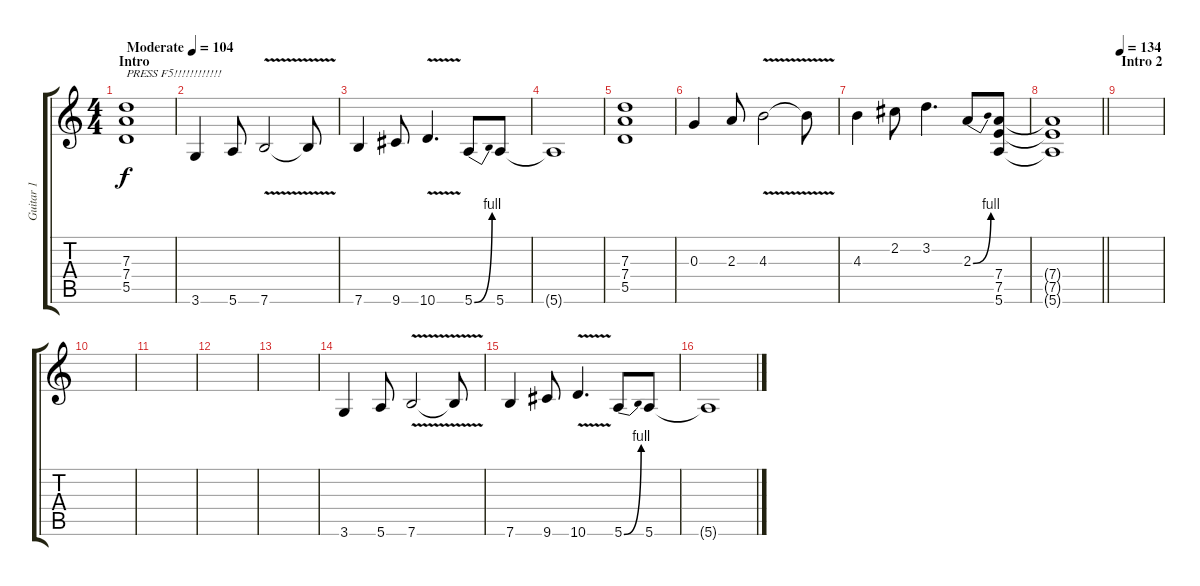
\track ("Guitar 1" "Guitar 1") {instrument overdrivenguitar}
\staff {score tabs}
\tuning (E4 B3 G3 D3 A2 E2) {hide}
\ts (4 4)
\section ("" "Intro")
\tempo (104 "Moderate")
\clef g2
\ks c
(7.3 7.4 5.5).1{txt "PRESS F5!!!!!!!!!!!!" dy f instrument overdrivenguitar} |
3.6.4 5.6.8 7.6{v}.2 7.6{t}.8 |
7.6.4 9.6.8 10.6{v}.4{d} 5.6{be (bend 0 0 60 4)}.8 5.6.8 |
5.6{t}.1 |
(7.3 7.4 5.5).1 |
0.3.4 2.3.8 4.3{v}.2 4.3{t}.8 |
4.3.4 2.2.8 3.2.4{d} 2.3{be (bend 0 0 60 4)}.8 (7.4 7.5 5.6).8 |
\barLineRight lightlight
(7.4{t} 7.5{t} 5.6{t}).1 |
\section ("" "Intro 2")
\tempo 134
|
|
|
|
|
3.6.4 5.6.8 7.6{v}.2 7.6{t}.8 |
7.6.4 9.6.8 10.6{v}.4{d} 5.6{be (bend 0 0 60 4)}.8 5.6.8 |
5.6{t}.1
